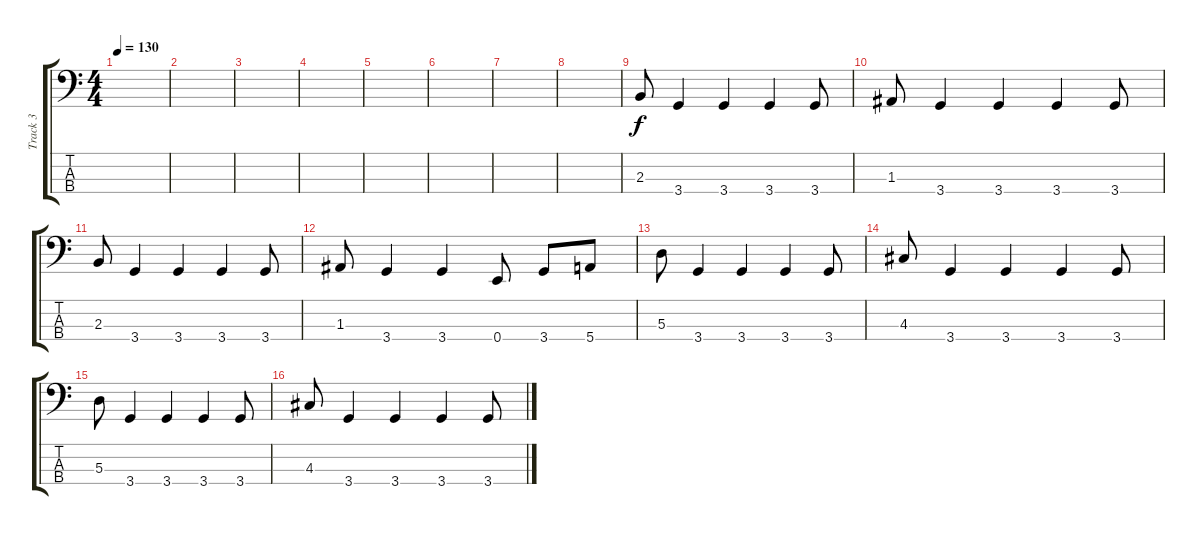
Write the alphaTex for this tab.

\track ("Track 3" "Track 3") {instrument electricbasspick}
\staff {score tabs}
\tuning (G2 D2 A1 E1) {hide}
\ts (4 4)
\tempo 130
\clef f4
\ks c
|
|
|
|
|
|
|
|
2.3.8 3.4.4 3.4.4 3.4.4 3.4.8 |
1.3.8 3.4.4 3.4.4 3.4.4 3.4.8 |
2.3.8 3.4.4 3.4.4 3.4.4 3.4.8 |
1.3.8 3.4.4 3.4.4 0.4.8 3.4.8 5.4.8 |
5.3.8 3.4.4 3.4.4 3.4.4 3.4.8 |
4.3.8 3.4.4 3.4.4 3.4.4 3.4.8 |
5.3.8 3.4.4 3.4.4 3.4.4 3.4.8 |
4.3.8 3.4.4 3.4.4 3.4.4 3.4.8
